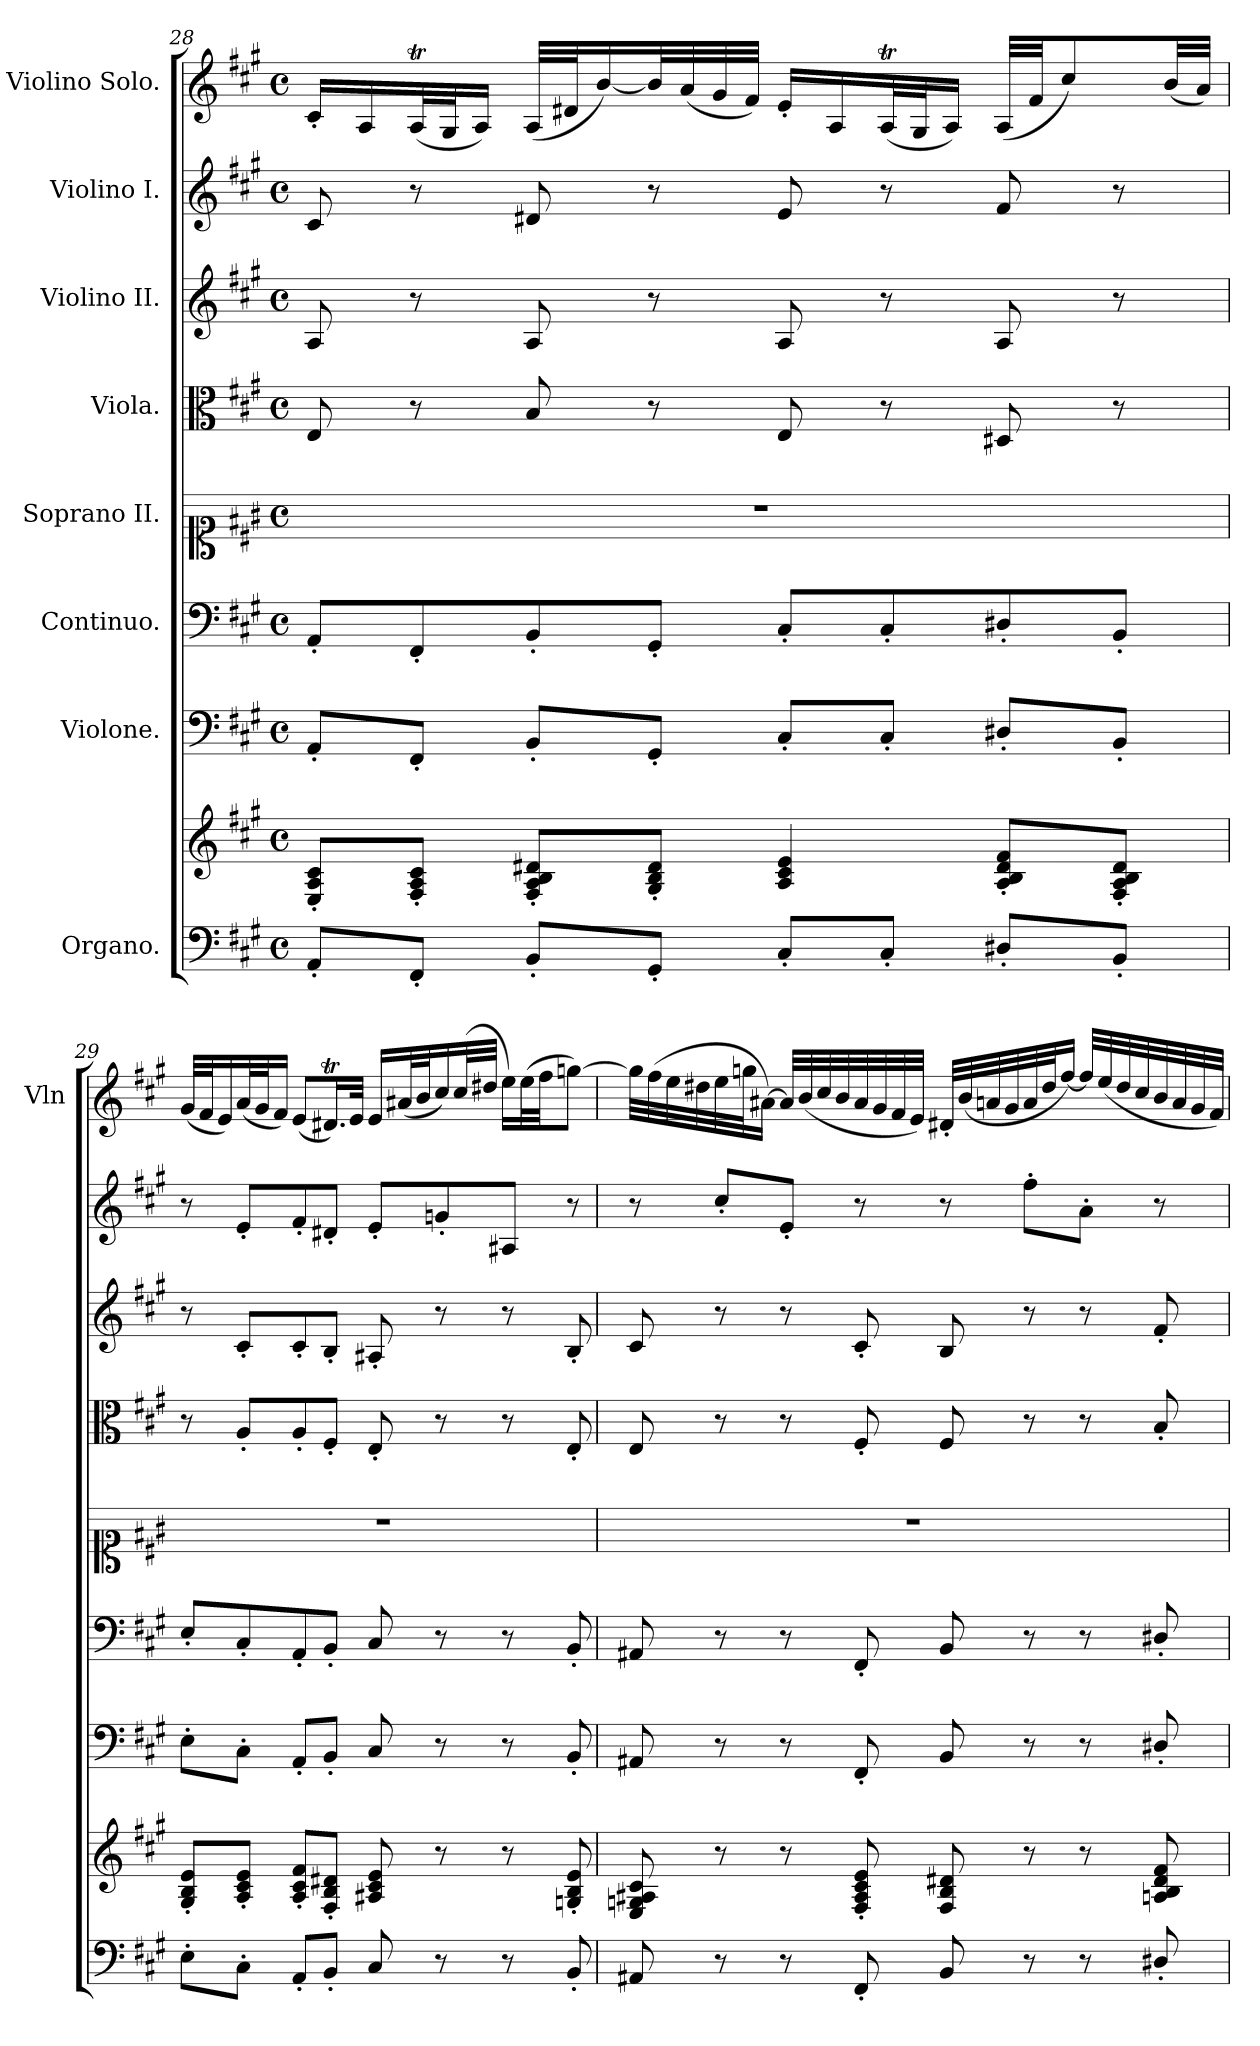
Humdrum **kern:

**kern	**kern	**kern	**kern	**kern	**kern	**kern	**kern	**kern
*part8	*part8	*part7	*part6	*part5	*part4	*part3	*part2	*part1
*staff9	*staff8	*staff7	*staff6	*staff5	*staff4	*staff3	*staff2	*staff1
*I"Organo.	*	*I"Violone.	*I"Continuo.	*I"Soprano II.	*I"Viola.	*I"Violino II.	*I"Violino I.	*I"Violino Solo.
*	*	*	*	*	*	*	*	*I'Vln
!!LO:LB:g=z
*clefF4	*clefG2	*clefF4	*clefF4	*clefC1	*clefC3	*clefG2	*clefG2	*clefG2
*	*	*ITrd7c12	*	*	*	*	*	*
*k[f#c#g#]	*k[f#c#g#]	*k[f#c#g#]	*k[f#c#g#]	*k[f#c#g#]	*k[f#c#g#]	*k[f#c#g#]	*k[f#c#g#]	*k[f#c#g#]
*M4/4	*M4/4	*M4/4	*M4/4	*M4/4	*M4/4	*M4/4	*M4/4	*M4/4
*met(c)	*met(c)	*met(c)	*met(c)	*met(c)	*met(c)	*met(c)	*met(c)	*met(c)
=28	=28	=28	=28	=28	=28	=28	=28	=28
8AA'/L	8E'/ 8A'/ 8c#'/L	8AAA'/L	8AA'/L	1r	8E/	8A/	8c#/	16c#'/LL
.	.	.	.	.	.	.	.	16A/
8FF#'/J	8F#'/ 8A'/ 8c#'/J	8FFF#'/J	8FF#'/	.	8r	8r	8r	(32AT/L
.	.	.	.	.	.	.	.	32G#/J
.	.	.	.	.	.	.	.	16A/JJ)
8BB'/L	8F#'/ 8A'/ 8B'/ 8d#X'/L	8BBB'/L	8BB'/	.	8B/	8A/	8d#X/	(32A/LLL
.	.	.	.	.	.	.	.	32d#X/J
.	.	.	.	.	.	.	.	[16b/)
8GG#'/J	8G#'/ 8B'/ 8d#'/J	8GGG#'/J	8GG#'/J	.	8r	8r	8r	32b/L]
.	.	.	.	.	.	.	.	(32a/
.	.	.	.	.	.	.	.	32g#/
.	.	.	.	.	.	.	.	32f#/JJJ)
8C#'/L	4A/ 4c#/ 4e/	8CC#'/L	8C#'/L	.	8E/	8A/	8e/	16e'/LL
.	.	.	.	.	.	.	.	16A/
8C#'/J	.	8CC#'/J	8C#'/	.	8r	8r	8r	(32AT/L
.	.	.	.	.	.	.	.	32G#/J
.	.	.	.	.	.	.	.	16A/JJ)
8D#X'/L	8A'/ 8B'/ 8d#'/ 8f#'/L	8DD#X'/L	8D#X'/	.	8D#X/	8A/	8f#/	(32A/LLL
.	.	.	.	.	.	.	.	32f#/JJ
.	.	.	.	.	.	.	.	8cc#/)
8BB'/J	8F#'/ 8A'/ 8B'/ 8d#'/J	8BBB'/J	8BB'/J	.	8r	8r	8r	.
.	.	.	.	.	.	.	.	(32b/LL
.	.	.	.	.	.	.	.	32a/JJJ)
=29	=29	=29	=29	=29	=29	=29	=29	=29
8E'\L	8G#'/ 8B'/ 8e'/L	8EE'\L	8E'/L	1r	8r	8r	8r	(32g#/LLL
.	.	.	.	.	.	.	.	32f#/J
.	.	.	.	.	.	.	.	16e/)
8C#'\J	8A'/ 8c#'/ 8e'/J	8CC#'\J	8C#'/	.	8A'/L	8c#'/L	8e'/L	(32a/L
.	.	.	.	.	.	.	.	32g#/J
.	.	.	.	.	.	.	.	16f#/JJ)
8AA'/L	8A'/ 8c#'/ 8f#'/L	8AAA'/L	8AA'/	.	8A'/	8c#'/	8f#'/	(8e/L
8BB'/J	8F#'/ 8B'/ 8d#X'/J	8BBB'/J	8BB'/J	.	8F#'/J	8B'/J	8d#X'/J	16.d#Xt/L)
.	.	.	.	.	.	.	.	32e/JJk
8C#/	8A#X/ 8c#/ 8e/	8CC#/	8C#/	.	8E'/	8A#X'/	8e'/L	16e/LL
.	.	.	.	.	.	.	.	(32a#X/L
.	.	.	.	.	.	.	.	32b/J
8r	8r	8r	8r	.	8r	8r	8gn'/	16cc#/)
.	.	.	.	.	.	.	.	(32cc#/L
.	.	.	.	.	.	.	.	32dd#X/JJJ
8r	8r	8r	8r	.	8r	8r	8A#X/J	16ee\LL)
.	.	.	.	.	.	.	.	(32ee\L
.	.	.	.	.	.	.	.	32ff#\JJ
8BB'/	8Gn/' 8B/' 8e/'	8BBB'/	8BB'/	.	8E'/	8B'/	8r	[8ggn\J)
!!LO:LB:g=z
=30	=30	=30	=30	=30	=30	=30	=30	=30
8AA#X/	8E/ 8Gn/ 8A#X/ 8c#/	8AAA#X/	8AA#X/	1r	8E/	8c#/	8r	32gg\LLL]
.	.	.	.	.	.	.	.	(32ff#\
.	.	.	.	.	.	.	.	32ee\
.	.	.	.	.	.	.	.	32dd#X\
8r	8r	8r	8r	.	8r	8r	8cc#'/L	32ee\
.	.	.	.	.	.	.	.	32ggn\J
.	.	.	.	.	.	.	.	[16a#X\JJ)
8r	8r	8r	8r	.	8r	8r	8e'/J	32a#/LLL]
.	.	.	.	.	.	.	.	(32b/
.	.	.	.	.	.	.	.	32cc#/
.	.	.	.	.	.	.	.	32b/
8FF#'/	8F#/' 8A#/' 8c#/' 8e/'	8FFF#'/	8FF#'/	.	8F#'/	8c#'/	8r	32a#/
.	.	.	.	.	.	.	.	32g#/
.	.	.	.	.	.	.	.	32f#/
.	.	.	.	.	.	.	.	32e/JJJ)
8BB/	8F#/ 8B/ 8d#X/	8BBB/	8BB/	.	8F#/	8B/	8r	32d#X'/LLL
.	.	.	.	.	.	.	.	(32b/
.	.	.	.	.	.	.	.	32an/
.	.	.	.	.	.	.	.	32g#/
8r	8r	8r	8r	.	8r	8r	8ff#'\L	32a/
.	.	.	.	.	.	.	.	32dd#/J
.	.	.	.	.	.	.	.	[16ff#/JJ)
8r	8r	8r	8r	.	8r	8r	8a'\J	32ff#/LLL]
.	.	.	.	.	.	.	.	(32ee/
.	.	.	.	.	.	.	.	32dd#/
.	.	.	.	.	.	.	.	32cc#/
8D#X'/	8An/ 8B/ 8d#/ 8f#/	8DD#X'/	8D#X'/	.	8B'/	8f#'/	8r	32b/
.	.	.	.	.	.	.	.	32a/
.	.	.	.	.	.	.	.	32g#/
.	.	.	.	.	.	.	.	32f#/JJJ)
=	=	=	=	=	=	=	=	=
*-	*-	*-	*-	*-	*-	*-	*-	*-
